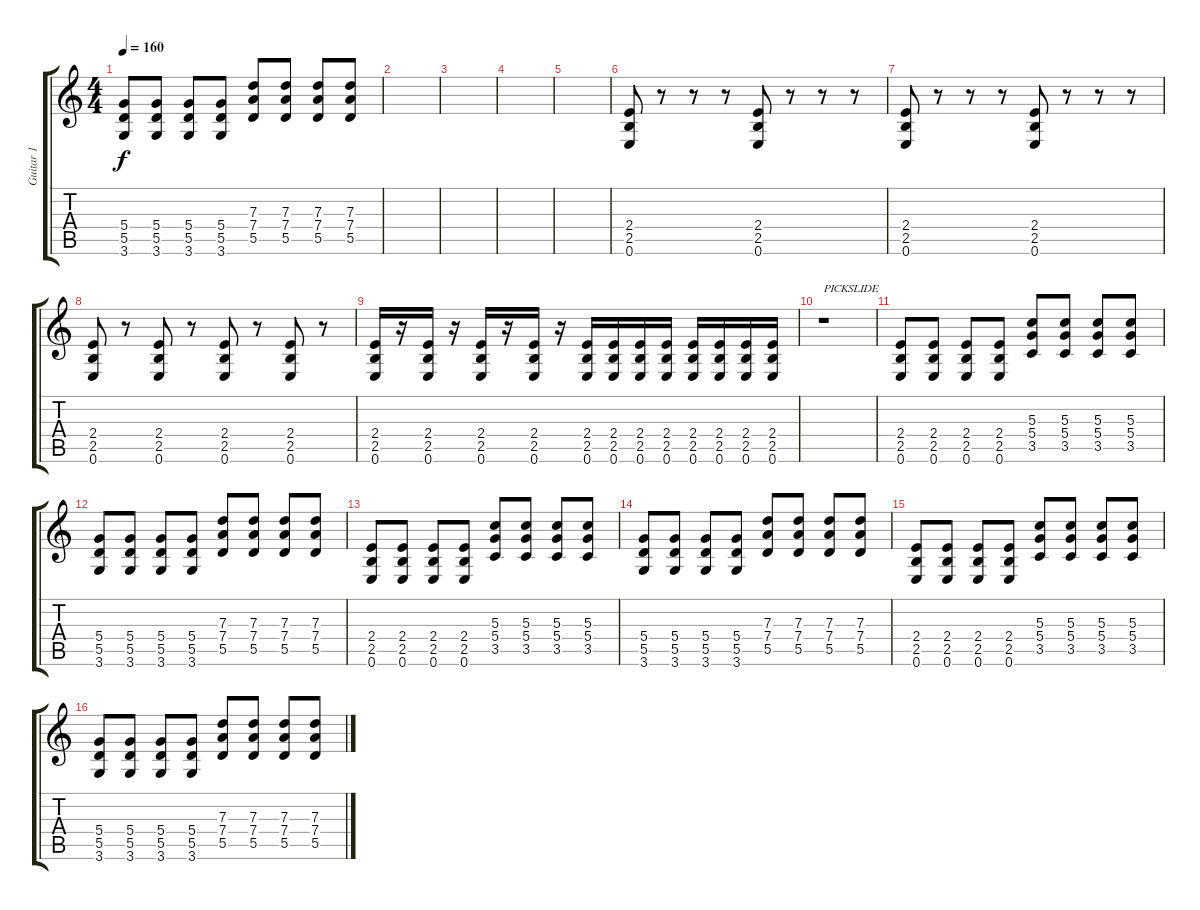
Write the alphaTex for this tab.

\track ("Guitar 1" "Guitar 1") {instrument distortionguitar}
\staff {score tabs}
\tuning (E4 B3 G3 D3 A2 E2) {hide}
\ts (4 4)
\tempo 160
\clef g2
\ks c
(5.4 5.5 3.6).8{dy f} (5.4 5.5 3.6).8 (5.4 5.5 3.6).8 (5.4 5.5 3.6).8 (7.3 7.4 5.5).8 (7.3 7.4 5.5).8 (7.3 7.4 5.5).8 (7.3 7.4 5.5).8 |
|
|
|
|
(2.4 2.5 0.6).8 r.8 r.8 r.8 (2.4 2.5 0.6).8 r.8 r.8 r.8 |
(2.4 2.5 0.6).8 r.8 r.8 r.8 (2.4 2.5 0.6).8 r.8 r.8 r.8 |
(2.4 2.5 0.6).8 r.8 (2.4 2.5 0.6).8 r.8 (2.4 2.5 0.6).8 r.8 (2.4 2.5 0.6).8 r.8 |
(2.4 2.5 0.6).16 r.16 (2.4 2.5 0.6).16 r.16 (2.4 2.5 0.6).16 r.16 (2.4 2.5 0.6).16 r.16 (2.4 2.5 0.6).16 (2.4 2.5 0.6).16 (2.4 2.5 0.6).16 (2.4 2.5 0.6).16 (2.4 2.5 0.6).16 (2.4 2.5 0.6).16 (2.4 2.5 0.6).16 (2.4 2.5 0.6).16 |
r.1{txt "PICKSLIDE"} |
(2.4 2.5 0.6).8{volume 12} (2.4 2.5 0.6).8 (2.4 2.5 0.6).8 (2.4 2.5 0.6).8 (5.3 5.4 3.5).8 (5.3 5.4 3.5).8 (5.3 5.4 3.5).8 (5.3 5.4 3.5).8 |
(5.4 5.5 3.6).8 (5.4 5.5 3.6).8 (5.4 5.5 3.6).8 (5.4 5.5 3.6).8 (7.3 7.4 5.5).8 (7.3 7.4 5.5).8 (7.3 7.4 5.5).8 (7.3 7.4 5.5).8 |
(2.4 2.5 0.6).8{volume 12} (2.4 2.5 0.6).8 (2.4 2.5 0.6).8 (2.4 2.5 0.6).8 (5.3 5.4 3.5).8 (5.3 5.4 3.5).8 (5.3 5.4 3.5).8 (5.3 5.4 3.5).8 |
(5.4 5.5 3.6).8 (5.4 5.5 3.6).8 (5.4 5.5 3.6).8 (5.4 5.5 3.6).8 (7.3 7.4 5.5).8 (7.3 7.4 5.5).8 (7.3 7.4 5.5).8 (7.3 7.4 5.5).8 |
(2.4 2.5 0.6).8{volume 12} (2.4 2.5 0.6).8 (2.4 2.5 0.6).8 (2.4 2.5 0.6).8 (5.3 5.4 3.5).8 (5.3 5.4 3.5).8 (5.3 5.4 3.5).8 (5.3 5.4 3.5).8 |
(5.4 5.5 3.6).8 (5.4 5.5 3.6).8 (5.4 5.5 3.6).8 (5.4 5.5 3.6).8 (7.3 7.4 5.5).8 (7.3 7.4 5.5).8 (7.3 7.4 5.5).8 (7.3 7.4 5.5).8
